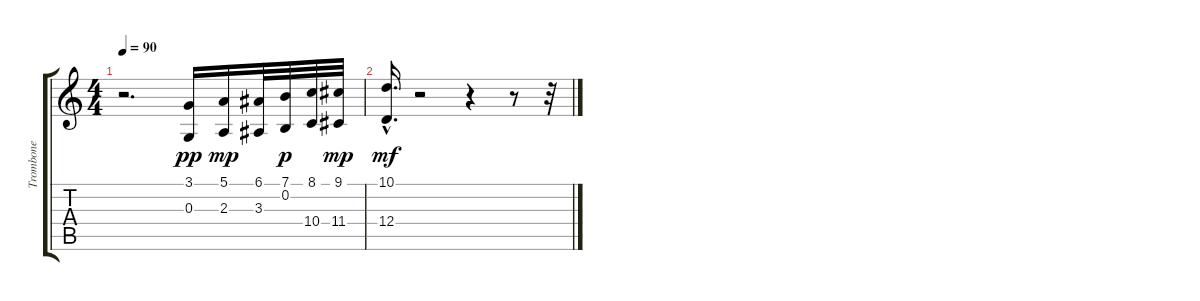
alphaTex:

\track ("Trombone" "Trombone") {instrument trombone}
\staff {score tabs}
\tuning (E4 B3 G3 D3 A2 E2) {hide}
\ts (4 4)
\tempo 90
\clef g2
\ks c
r.2{d dy mp} (3.1 0.3).16{dy pp} (5.1 2.3).16{dy mp} (6.1 3.3).32 (7.1 0.2).32{dy p} (8.1 10.4).32 (9.1 11.4).32{dy mp} |
(10.1{hac} 12.4{hac}).16{d dy mf} r.2 r.4 r.8 r.32
